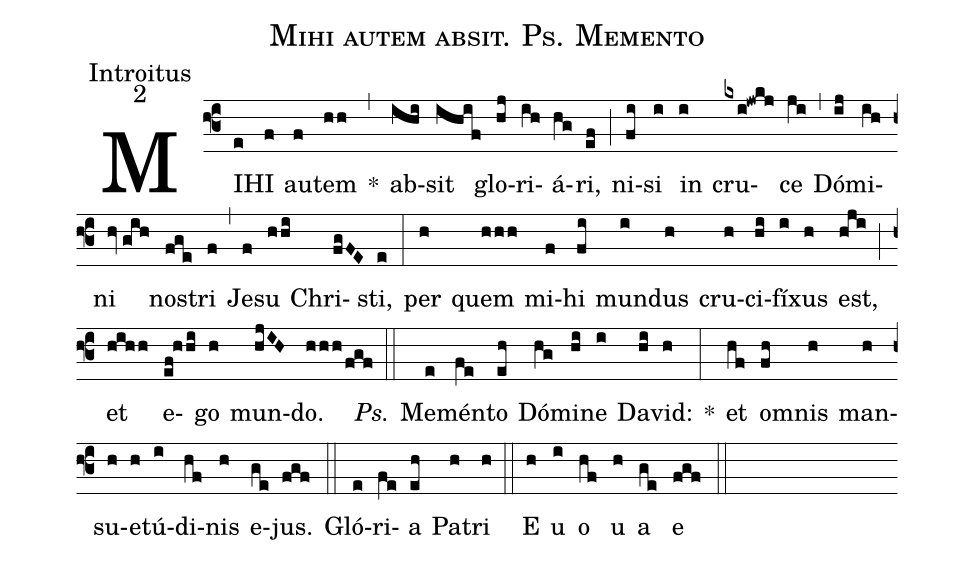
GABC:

name:Mihi autem absit. Ps. Memento;
office-part:Introitus;
mode:2;
%%
(f3) MI(e)HI(f) au(f)tem(hh) *(,) ab(ihi)sit(ihif) glo(hj)ri(ih)á(hg)ri,(ef) (;) ni(fi)si(i) in(i) cru(kxi!jwkj)ce(ji) (,) Dó(ij)mi(ih)ni(hv///gih) no(fge)stri(f) (,) Je(f)su(hhi) Chri(fgFE)sti,(e) (:) per(h) quem(hhh) mi(f)hi(fi) mun(i)dus(h) cru(h)ci(hi)fí(i)xus(h) est,(hji) (;) et(hihh) e(ef!hhi)go(h) mun(hjIH)do.(hhh/fgf) <i>Ps.</i>(::) Me(e)mén(fe)to(eh) Dó(hg)mi(hi)ne(i) Da(hi)vid:(h) *(:) et(hf) om(fh)nis(h) man(h)su(h)e(h)tú(i)di(hf)nis(h) e(ge)jus.(fgf) (::) Gló(e)ri(fe)a(eh) Pa(h)tri(h) (::) E(h) u(i) o(hf) u(h) a(ge) e(fgf) (::)
